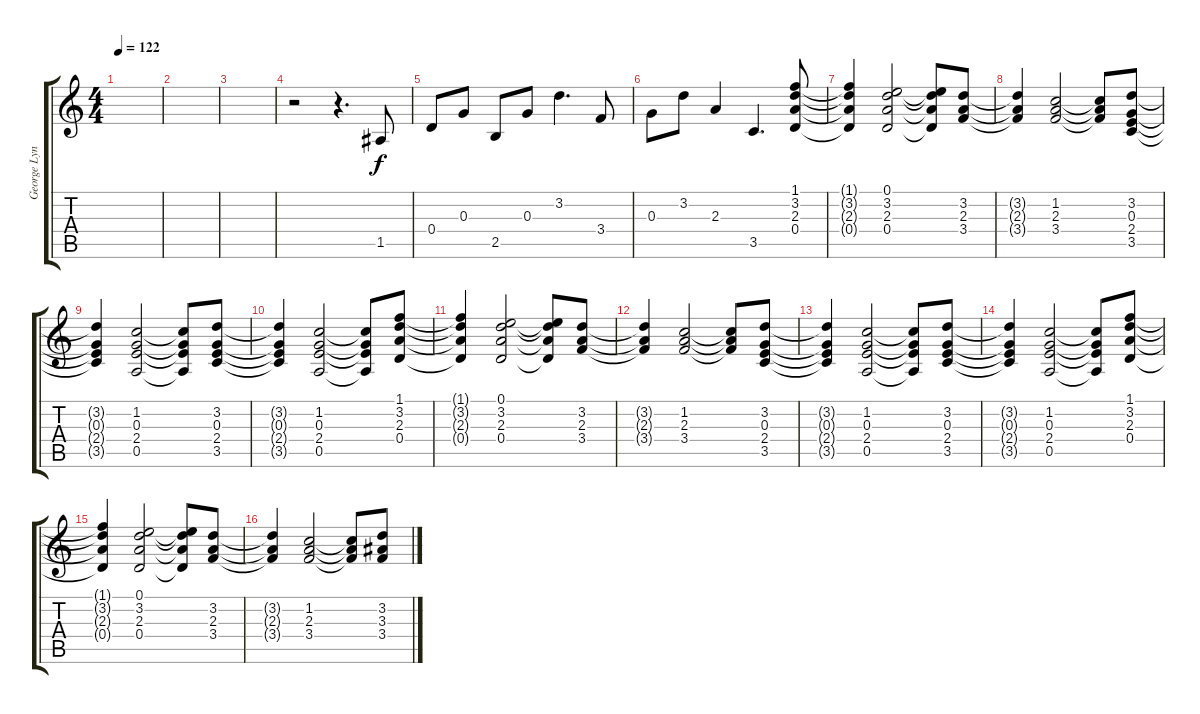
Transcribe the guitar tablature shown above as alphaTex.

\track ("George Lynch Acoustic" "George Lyn") {instrument acousticguitarsteel}
\staff {score tabs}
\tuning (E4 B3 G3 D3 A2 E2) {hide}
\ts (4 4)
\tempo 122
\clef g2
\ks c
|
|
|
r.2 r.4{d} 1.5.8 |
0.4.8 0.3.8 2.5.8 0.3.8 3.2.4{d} 3.4.8 |
0.3.8 3.2.8 2.3.4 3.5.4{d} (1.1 3.2 2.3 0.4).8 |
(1.1{t} 3.2{t} 2.3{t} 0.4{t}).4 (0.1 3.2 2.3 0.4).2 (0.1{t} 3.2{t} 2.3{t} 0.4{t}).8 (3.2 2.3 3.4).8 |
(3.2{t} 2.3{t} 3.4{t}).4 (1.2 2.3 3.4).2 (1.2{t} 2.3{t} 3.4{t}).8 (3.2 0.3 2.4 3.5).8 |
(3.2{t} 0.3{t} 2.4{t} 3.5{t}).4 (1.2 0.3 2.4 0.5).2 (1.2{t} 0.3{t} 2.4{t} 0.5{t}).8 (3.2 0.3 2.4 3.5).8 |
(3.2{t} 0.3{t} 2.4{t} 3.5{t}).4 (1.2 0.3 2.4 0.5).2 (1.2{t} 0.3{t} 2.4{t} 0.5{t}).8 (1.1 3.2 2.3 0.4).8 |
(1.1{t} 3.2{t} 2.3{t} 0.4{t}).4 (0.1 3.2 2.3 0.4).2 (0.1{t} 3.2{t} 2.3{t} 0.4{t}).8 (3.2 2.3 3.4).8 |
(3.2{t} 2.3{t} 3.4{t}).4 (1.2 2.3 3.4).2 (1.2{t} 2.3{t} 3.4{t}).8 (3.2 0.3 2.4 3.5).8 |
(3.2{t} 0.3{t} 2.4{t} 3.5{t}).4 (1.2 0.3 2.4 0.5).2 (1.2{t} 0.3{t} 2.4{t} 0.5{t}).8 (3.2 0.3 2.4 3.5).8 |
(3.2{t} 0.3{t} 2.4{t} 3.5{t}).4 (1.2 0.3 2.4 0.5).2 (1.2{t} 0.3{t} 2.4{t} 0.5{t}).8 (1.1 3.2 2.3 0.4).8 |
(1.1{t} 3.2{t} 2.3{t} 0.4{t}).4 (0.1 3.2 2.3 0.4).2 (0.1{t} 3.2{t} 2.3{t} 0.4{t}).8 (3.2 2.3 3.4).8 |
(3.2{t} 2.3{t} 3.4{t}).4 (1.2 2.3 3.4).2 (1.2{t} 2.3{t} 3.4{t}).8 (3.2 3.3 3.4).8
